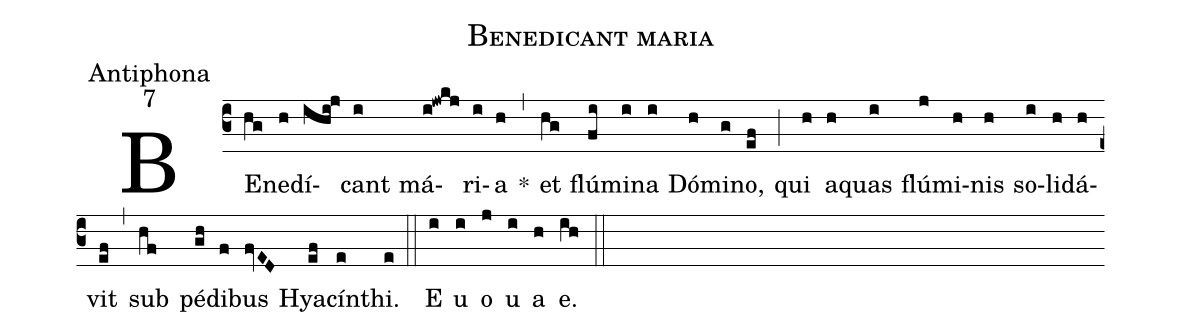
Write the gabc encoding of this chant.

name:Benedicant maria;
office-part:Antiphona;
mode:7;
%%
(c3) BE(hg)ne(h)dí(ihi!j)cant(i) má(i!jwkj)ri(i)a(h) *(,) et(hg) flú(fi)mi(i)na(i) Dó(h)mi(g)no,(ef) (;) qui(h) a(h)quas(i) flú(j)mi(h)nis(h) so(i)li(h)dá(h)vit(ef) (,) sub(hf) pé(gh)di(f)bus(fvED) Hya(ef)cín(e)thi.(e) (::) E(i) u(i) o(j) u(i) a(h) e.(ih) (::)
